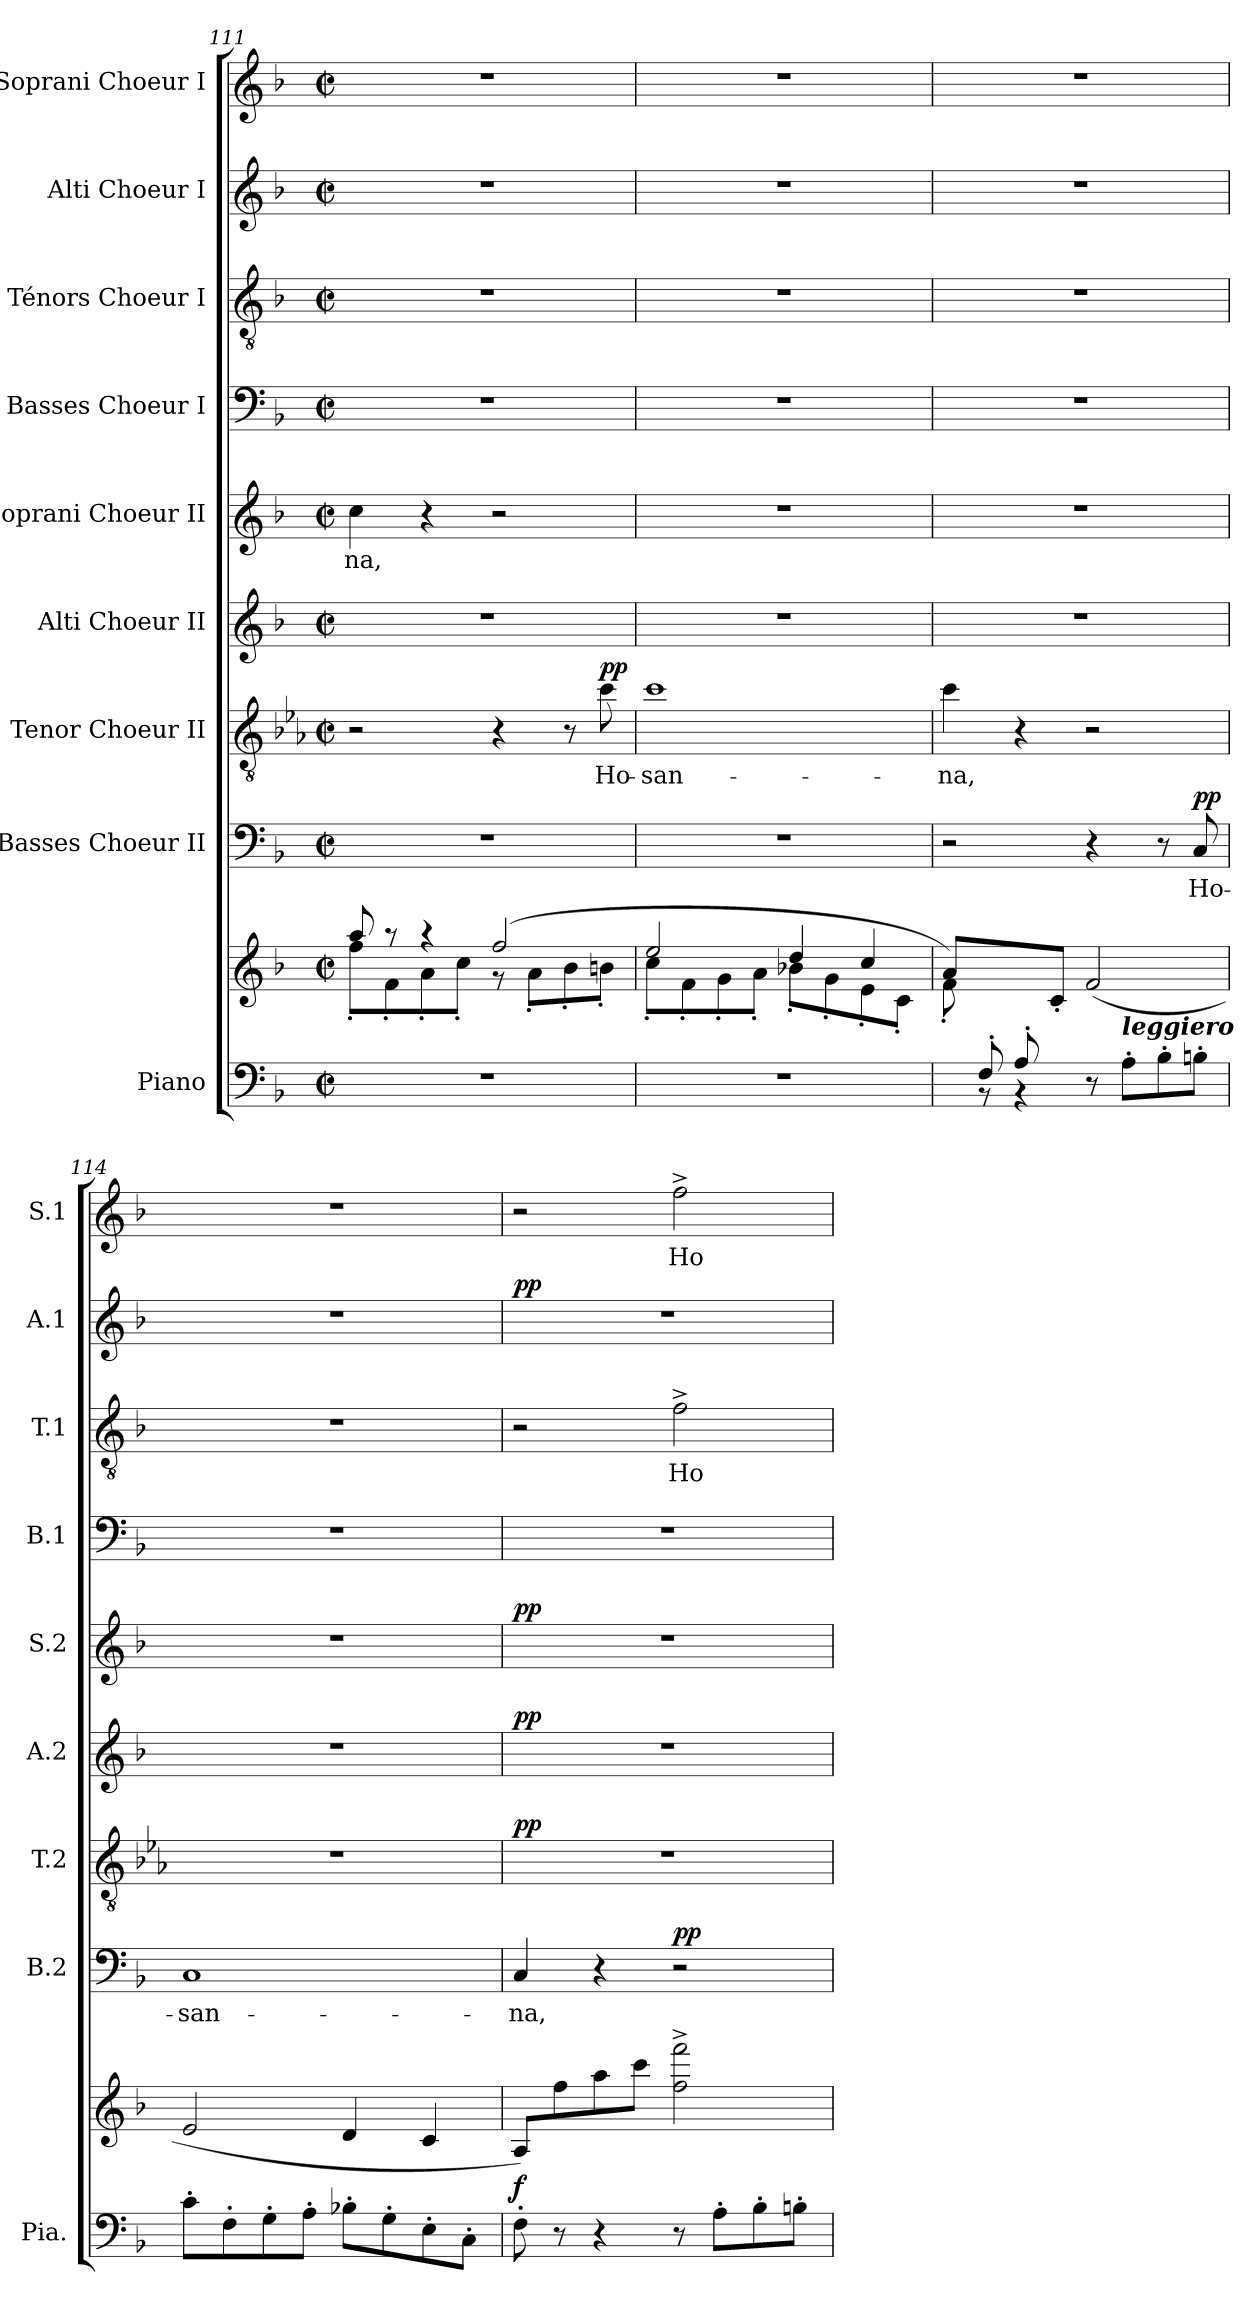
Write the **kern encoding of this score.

**kern	**kern	**dynam	**kern	**text	**dynam	**kern	**text	**dynam	**kern	**dynam	**kern	**text	**dynam	**kern	**dynam	**kern	**text	**dynam	**kern	**dynam	**kern	**text	**dynam
*part9	*part9	*part9	*part8	*part8	*part8	*part7	*part7	*part7	*part6	*part6	*part5	*part5	*part5	*part4	*part4	*part3	*part3	*part3	*part2	*part2	*part1	*part1	*part1
*staff10	*staff9	*staff9/10	*staff8	*staff8	*staff8	*staff7	*staff7	*staff7	*staff6	*staff6	*staff5	*staff5	*staff5	*staff4	*staff4	*staff3	*staff3	*staff3	*staff2	*staff2	*staff1	*staff1	*staff1
*I"Piano	*	*	*I"Basses Choeur II	*	*	*I"Tenor Choeur II	*	*	*I"Alti Choeur II	*	*I"Soprani Choeur II	*	*	*I"Basses Choeur I	*	*I"Ténors Choeur I	*	*	*I"Alti Choeur I	*	*I"Soprani Choeur I	*	*
*I'Pia.	*	*	*I'B.2	*	*	*I'T.2	*	*	*I'A.2	*	*I'S.2	*	*	*I'B.1	*	*I'T.1	*	*	*I'A.1	*	*I'S.1	*	*
*clefF4	*clefG2	*	*clefF4	*	*	*clefGv2	*	*	*clefG2	*	*clefG2	*	*	*clefF4	*	*clefGv2	*	*	*clefG2	*	*clefG2	*	*
*	*	*	*	*	*	*ITrd8c14	*	*	*	*	*	*	*	*	*	*	*	*	*	*	*	*	*
*k[b-]	*k[b-]	*	*k[b-]	*	*	*k[b-e-a-]	*	*	*k[b-]	*	*k[b-]	*	*	*k[b-]	*	*k[b-]	*	*	*k[b-]	*	*k[b-]	*	*
*M2/2	*M2/2	*	*M2/2	*	*	*M2/2	*	*	*M2/2	*	*M2/2	*	*	*M2/2	*	*M2/2	*	*	*M2/2	*	*M2/2	*	*
*met(c|)	*met(c|)	*	*met(c|)	*	*	*met(c|)	*	*	*met(c|)	*	*met(c|)	*	*	*met(c|)	*	*met(c|)	*	*	*met(c|)	*	*met(c|)	*	*
=111	=111	=111	=111	=111	=111	=111	=111	=111	=111	=111	=111	=111	=111	=111	=111	=111	=111	=111	=111	=111	=111	=111	=111
*	*^	*	*	*	*	*	*	*	*	*	*	*	*	*	*	*	*	*	*	*	*	*	*
1r	8aa/	8ff'\L	.	1r	.	.	2r	.	.	1r	.	4cc\	-na,	.	1r	.	1r	.	.	1r	.	1r	.	.
.	8r	8f'\	.	.	.	.	.	.	.	.	.	.	.	.	.	.	.	.	.	.	.	.	.	.
.	4r	8a'\	.	.	.	.	.	.	.	.	.	4r	.	.	.	.	.	.	.	.	.	.	.	.
.	.	8cc'\J	.	.	.	.	.	.	.	.	.	.	.	.	.	.	.	.	.	.	.	.	.	.
.	(2ff/	8r	.	.	.	.	4r	.	.	.	.	2r	.	.	.	.	.	.	.	.	.	.	.	.
.	.	8a'\L	.	.	.	.	.	.	.	.	.	.	.	.	.	.	.	.	.	.	.	.	.	.
.	.	8b-'\	.	.	.	.	8r	.	.	.	.	.	.	.	.	.	.	.	.	.	.	.	.	.
!	!	!	!	!	!	!	!	!	!LO:DY:a	!	!	!	!	!	!	!	!	!	!	!	!	!	!	!
.	.	8bn'\J	.	.	.	.	8ci\	Ho-	pp	.	.	.	.	.	.	.	.	.	.	.	.	.	.	.
!!LO:PB:g=z
=112	=112	=112	=112	=112	=112	=112	=112	=112	=112	=112	=112	=112	=112	=112	=112	=112	=112	=112	=112	=112	=112	=112	=112	=112
1r	2ee/	8cc'\L	.	1r	.	.	1ci	-san-	.	1r	.	1r	.	.	1r	.	1r	.	.	1r	.	1r	.	.
.	.	8f'\	.	.	.	.	.	.	.	.	.	.	.	.	.	.	.	.	.	.	.	.	.	.
.	.	8g'\	.	.	.	.	.	.	.	.	.	.	.	.	.	.	.	.	.	.	.	.	.	.
.	.	8a'\J	.	.	.	.	.	.	.	.	.	.	.	.	.	.	.	.	.	.	.	.	.	.
.	4dd/	8b-X'\L	.	.	.	.	.	.	.	.	.	.	.	.	.	.	.	.	.	.	.	.	.	.
.	.	8g'\	.	.	.	.	.	.	.	.	.	.	.	.	.	.	.	.	.	.	.	.	.	.
.	4cc/	8e'\	.	.	.	.	.	.	.	.	.	.	.	.	.	.	.	.	.	.	.	.	.	.
.	.	8c'\J	.	.	.	.	.	.	.	.	.	.	.	.	.	.	.	.	.	.	.	.	.	.
=113	=113	=113	=113	=113	=113	=113	=113	=113	=113	=113	=113	=113	=113	=113	=113	=113	=113	=113	=113	=113	=113	=113	=113	=113
*^	*	*	*	*	*	*	*	*	*	*	*	*	*	*	*	*	*	*	*	*	*	*	*	*
8ryy	8ryy	8a/L)	8f'\	.	2r	.	.	4ci\	-na,	.	1r	.	1r	.	.	1r	.	1r	.	.	1r	.	1r	.	.
8F'/	8rBB	4ryy	2..ryy	.	.	.	.	.	.	.	.	.	.	.	.	.	.	.	.	.	.	.	.	.	.
8A'/	4rBB	.	.	.	.	.	.	4r	.	.	.	.	.	.	.	.	.	.	.	.	.	.	.	.	.
2ryy	.	8c'/J	.	.	.	.	.	.	.	.	.	.	.	.	.	.	.	.	.	.	.	.	.	.	.
.	8r	(2f/	.	.	4r	.	.	2r	.	.	.	.	.	.	.	.	.	.	.	.	.	.	.	.	.
!	!LO:TX:a:Bi:t=leggiero	!	!	!	!	!	!	!	!	!	!	!	!	!	!	!	!	!	!	!	!	!	!	!	!
.	8A'\L	.	.	.	.	.	.	.	.	.	.	.	.	.	.	.	.	.	.	.	.	.	.	.	.
.	8B-'\	.	.	.	8r	.	.	.	.	.	.	.	.	.	.	.	.	.	.	.	.	.	.	.	.
!	!	!	!	!	!	!	!LO:DY:a	!	!	!	!	!	!	!	!	!	!	!	!	!	!	!	!	!	!
8ryy	8Bn'\J	.	.	.	8C/	Ho-	pp	.	.	.	.	.	.	.	.	.	.	.	.	.	.	.	.	.	.
*v	*v	*	*	*	*	*	*	*	*	*	*	*	*	*	*	*	*	*	*	*	*	*	*	*	*
*	*v	*v	*	*	*	*	*	*	*	*	*	*	*	*	*	*	*	*	*	*	*	*	*	*
=114	=114	=114	=114	=114	=114	=114	=114	=114	=114	=114	=114	=114	=114	=114	=114	=114	=114	=114	=114	=114	=114	=114	=114
8c'\L	2e/	.	1C	-san-	.	1r	.	.	1r	.	1r	.	.	1r	.	1r	.	.	1r	.	1r	.	.
8F'\	.	.	.	.	.	.	.	.	.	.	.	.	.	.	.	.	.	.	.	.	.	.	.
8G'\	.	.	.	.	.	.	.	.	.	.	.	.	.	.	.	.	.	.	.	.	.	.	.
8A'\J	.	.	.	.	.	.	.	.	.	.	.	.	.	.	.	.	.	.	.	.	.	.	.
8B-X'\L	4d/	.	.	.	.	.	.	.	.	.	.	.	.	.	.	.	.	.	.	.	.	.	.
8G'\	.	.	.	.	.	.	.	.	.	.	.	.	.	.	.	.	.	.	.	.	.	.	.
8E'\	4c/	.	.	.	.	.	.	.	.	.	.	.	.	.	.	.	.	.	.	.	.	.	.
8C'\J	.	.	.	.	.	.	.	.	.	.	.	.	.	.	.	.	.	.	.	.	.	.	.
=115	=115	=115	=115	=115	=115	=115	=115	=115	=115	=115	=115	=115	=115	=115	=115	=115	=115	=115	=115	=115	=115	=115	=115
!	!	!LO:DY:a=2	!	!	!	!	!	!LO:DY:a	!	!LO:DY:a	!	!	!LO:DY:a	!	!LO:DY:a	!	!	!	!	!	!	!	!
!	!	!	!	!	!	!	!	!	!	!	!	!	!	!	!LO:DY:n=1:a	!	!	!	!	!LO:DY:a	!	!	!
8F'\	8A/L)	f	4C/	-na,	.	1r	.	pp	1r	pp	1r	.	pp	1r	pp ff	2r	.	.	1r	pp	2r	.	.
8r	8ff\	.	.	.	.	.	.	.	.	.	.	.	.	.	.	.	.	.	.	.	.	.	.
4r	8aa\	.	4r	.	.	.	.	.	.	.	.	.	.	.	.	.	.	.	.	.	.	.	.
.	8ccc\J	.	.	.	.	.	.	.	.	.	.	.	.	.	.	.	.	.	.	.	.	.	.
!	!	!	!	!	!LO:DY:a	!	!	!	!	!	!	!	!	!	!	!	!	!LO:DY:a	!	!	!	!	!
!	!	!	!	!	!	!	!	!	!	!	!	!	!	!	!	!	!	!LO:DY:n=1:a	!	!	!	!	!LO:DY:a
!	!	!	!	!	!	!	!	!	!	!	!	!	!	!	!	!	!	!	!	!	!	!	!LO:DY:n=1:a
8r	2ff\^ 2fff\^	.	2r	.	pp	.	.	.	.	.	.	.	.	.	.	2f^i\	Ho-	pp ff	.	.	2ff^\	Ho-	pp ff
8A'\L	.	.	.	.	.	.	.	.	.	.	.	.	.	.	.	.	.	.	.	.	.	.	.
8B-'\	.	.	.	.	.	.	.	.	.	.	.	.	.	.	.	.	.	.	.	.	.	.	.
8Bn'\J	.	.	.	.	.	.	.	.	.	.	.	.	.	.	.	.	.	.	.	.	.	.	.
=	=	=	=	=	=	=	=	=	=	=	=	=	=	=	=	=	=	=	=	=	=	=	=
*-	*-	*-	*-	*-	*-	*-	*-	*-	*-	*-	*-	*-	*-	*-	*-	*-	*-	*-	*-	*-	*-	*-	*-
